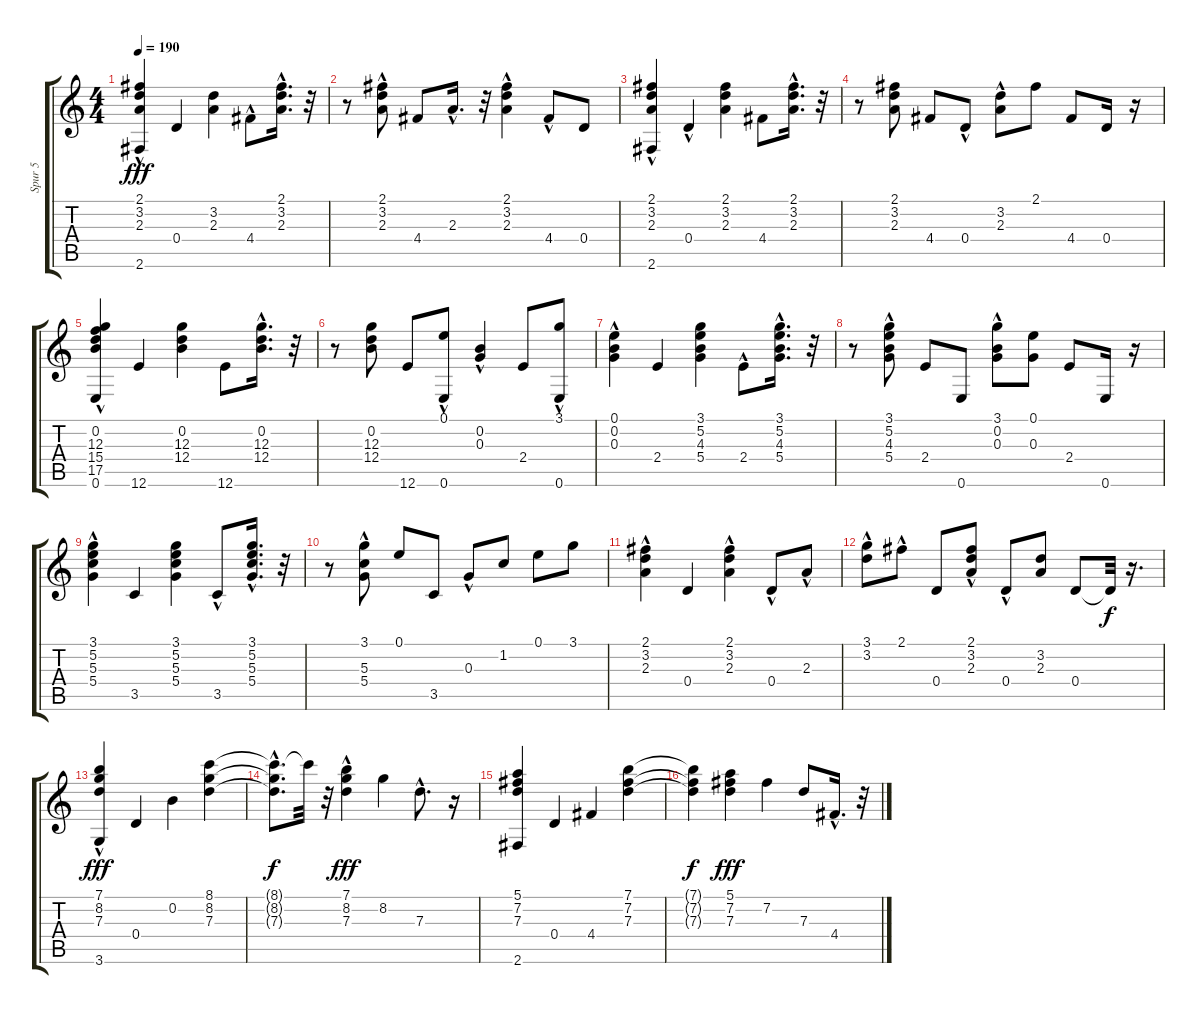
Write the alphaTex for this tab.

\track ("Spur 5" "Spur 5") {instrument acousticguitarsteel}
\staff {score tabs}
\tuning (E4 B3 G3 D3 A2 E2) {hide}
\ts (4 4)
\tempo 190
\clef g2
\ks c
(2.1{hac} 3.2{hac} 2.3 2.6).4{dy fff} 0.4.4 (3.2 2.3).4 4.4{hac}.8 (2.1{hac} 3.2{hac} 2.3{hac}).16{d} r.32 |
r.8 (2.1{hac} 3.2{hac} 2.3).8 4.4.8 2.3{hac}.16{d} r.32 (2.1{hac} 3.2{hac} 2.3{hac}).4 4.4{hac}.8 0.4.8 |
(2.1{hac} 3.2{hac} 2.3{hac} 2.6).4 0.4{hac}.4 (2.1 3.2 2.3).4 4.4.8 (2.1{hac} 3.2 2.3{hac}).16{d} r.32 |
r.8 (2.1 3.2 2.3).8 4.4.8 0.4{hac}.8 (3.2{hac} 2.3{hac}).8 2.1.8 4.4.8 0.4.16 r.16 |
(0.2 12.3{hac} 15.4 17.5{hac} 0.6).4 12.6.4 (0.2 12.3 12.4).4 12.6.8 (0.2 12.3{hac} 12.4).16{d} r.32 |
r.8 (0.2 12.3 12.4).8 12.6.8 (0.1{hac} 0.6{hac}).8 (0.2{hac} 0.3).4 2.4.8 (3.1{hac} 0.6).8 |
(0.1{hac} 0.2{hac} 0.3).4 2.4.4 (3.1 5.2 4.3 5.4).4 2.4{hac}.8 (3.1{hac} 5.2 4.3 5.4).16{d} r.32 |
r.8 (3.1 5.2{hac} 4.3 5.4{hac}).8 2.4.8 0.6.8 (3.1{hac} 0.2{hac} 0.3).8 (0.1 0.3).8 2.4.8 0.6.16 r.16 |
(3.1{hac} 5.2{hac} 5.3{hac} 5.4).4 3.5.4 (3.1 5.2 5.3 5.4).4 3.5{hac}.8 (3.1{hac} 5.2 5.3 5.4).16{d} r.32 |
r.8 (3.1 5.3{hac} 5.4).8 0.1.8 3.5.8 0.3{hac}.8 1.2.8 0.1.8 3.1.8 |
(2.1{hac} 3.2{hac} 2.3).4 0.4.4 (2.1{hac} 3.2{hac} 2.3).4 0.4{hac}.8 2.3{hac}.8 |
(3.1{hac} 3.2).8 2.1{hac}.8 0.4.8 (2.1{hac} 3.2{hac} 2.3{hac}).8 0.4{hac}.8 (3.2 2.3).8 0.4.8 0.4{t}.32{dy f} r.16{d} |
(7.1{hac} 8.2 7.3 3.6).4{dy fff} 0.4.4 0.2.4 (8.1 8.2 7.3).4 |
(8.1{hac t} 8.2{hac t} 7.3{t}).8{d dy f} 8.1{t}.32 r.32 (7.1 8.2{hac} 7.3).4{dy fff} 8.2.4 7.3{hac}.8{d} r.16 |
(5.1 7.2 7.3 2.6).4 0.4.4 4.4.4 (7.1 7.2 7.3).4 |
(7.1{t} 7.2{t} 7.3{t}).4{dy f} (5.1 7.2 7.3).4{dy fff} 7.2.4 7.3.8 4.4{hac}.16{d} r.32
